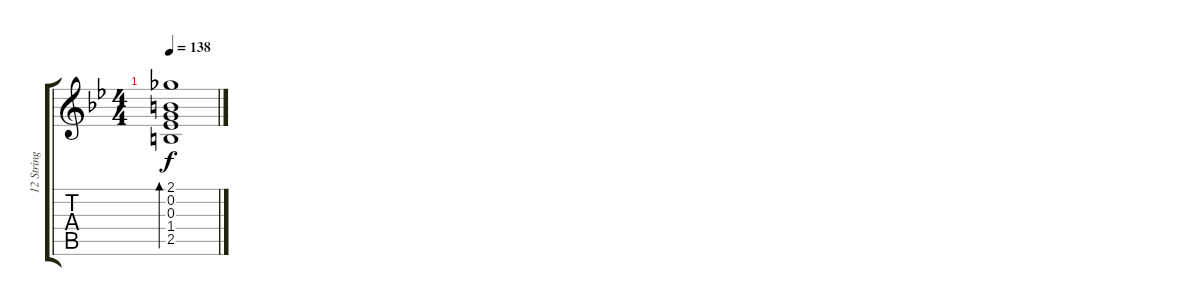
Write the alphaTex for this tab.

\track ("12 String Guitar" "12 String ") {instrument acousticguitarnylon}
\staff {score tabs}
\tuning (E4 B3 G3 D3 A2 E2) {hide}
\ts (4 4)
\tempo 138
\clef g2
\ks gminor
(2.1{t} 0.2{t} 0.3{t} 1.4{t} 2.5{t}).1{bd 480 dy f}
